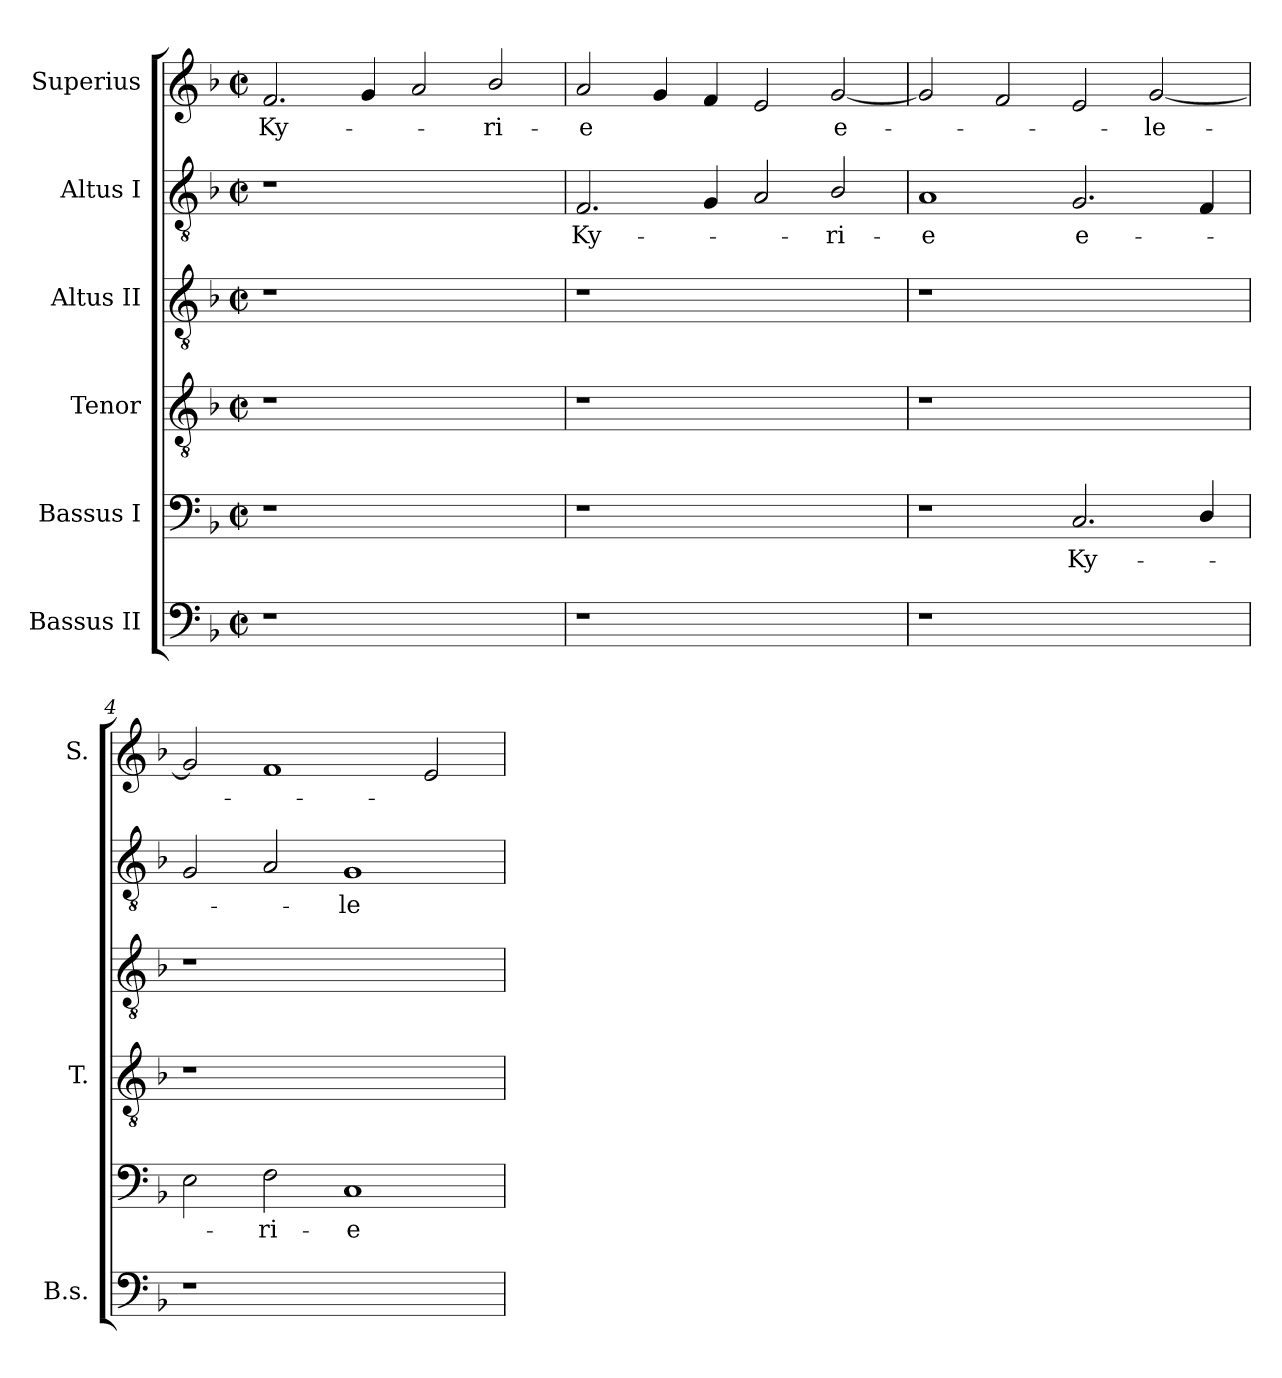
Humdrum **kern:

**kern	**kern	**text	**kern	**kern	**kern	**text	**kern	**text
*part6	*part5	*part5	*part4	*part3	*part2	*part2	*part1	*part1
*staff6	*staff5	*staff5	*staff4	*staff3	*staff2	*staff2	*staff1	*staff1
*I"Bassus II	*I"Bassus I	*	*I"Tenor	*I"Altus II	*I"Altus I	*	*I"Superius	*
*I'B.s.	*	*	*I'T.	*	*	*	*I'S.	*
!!LO:PB:g=z
*clefF4	*clefF4	*	*clefGv2	*clefGv2	*clefGv2	*	*clefG2	*
*	*	*	*ITrd7c12	*ITrd7c12	*ITrd7c12	*	*	*
*k[b-]	*k[b-]	*	*k[b-]	*k[b-]	*k[b-]	*	*k[b-]	*
*F:	*F:	*	*F:	*F:	*F:	*	*F:	*
*M2/2	*M2/2	*	*M2/2	*M2/2	*M2/2	*	*M2/2	*
*met(c|)	*met(c|)	*	*met(c|)	*met(c|)	*met(c|)	*	*met(c|)	*
=1	=1	=1	=1	=1	=1	=1	=1	=1
!LO:N:vis=1	!LO:N:vis=1	!	!LO:N:vis=1	!LO:N:vis=1	!LO:N:vis=1	!	!	!
!	!	!	!	!	!	!	!	!LO:LY:b:color=#000000
1r	1r	.	1r	1r	1r	.	2.fi/	Ky-
.	.	.	.	.	.	.	4gi/	.
1ryy	1ryy	.	1ryy	1ryy	1ryy	.	2ai/	.
!	!	!	!	!	!	!	!	!LO:LY:b:color=#000000
.	.	.	.	.	.	.	2b-i/	-ri-
=2	=2	=2	=2	=2	=2	=2	=2	=2
!LO:N:vis=1	!LO:N:vis=1	!	!LO:N:vis=1	!LO:N:vis=1	!	!	!	!
!	!	!	!	!	!	!LO:LY:b:color=#000000	!	!
!	!	!	!	!	!	!	!	!LO:LY:b:color=#000000
1r	1r	.	1r	1r	2.FFi/	Ky-	2ai/	-e
.	.	.	.	.	.	.	4gi/	.
.	.	.	.	.	4GGi/	.	4fi/	.
1ryy	1ryy	.	1ryy	1ryy	2AAi/	.	2ei/	.
!	!	!	!	!	!	!LO:LY:b:color=#000000	!	!
!	!	!	!	!	!	!	!	!LO:LY:b:color=#000000
.	.	.	.	.	2BB-i/	-ri-	[<2gi/	e-
=3	=3	=3	=3	=3	=3	=3	=3	=3
!LO:N:vis=1	!	!	!LO:N:vis=1	!LO:N:vis=1	!	!	!	!
!	!	!	!	!	!	!LO:LY:b:color=#000000	!	!
1r	1r	.	1r	1r	1AAi	-e	2gi/]	.
.	.	.	.	.	.	.	2fi/	.
!	!	!LO:LY:b:color=#000000	!	!	!	!	!	!
!	!	!	!	!	!	!LO:LY:b:color=#000000	!	!
1ryy	2.Ci/	Ky-	1ryy	1ryy	2.GGi/	e-	2ei/	.
!	!	!	!	!	!	!	!	!LO:LY:b:color=#000000
.	.	.	.	.	.	.	[<2gi/	-le-
.	4Di/	.	.	.	4FFi/	.	.	.
=4	=4	=4	=4	=4	=4	=4	=4	=4
!LO:N:vis=1	!	!	!LO:N:vis=1	!LO:N:vis=1	!	!	!	!
1r	2Ei\	.	1r	1r	2GGi/	.	2gi/]	.
!	!	!LO:LY:b:color=#000000	!	!	!	!	!	!
.	2Fi\	-ri-	.	.	2AAi/	.	1fi	.
!	!	!LO:LY:b:color=#000000	!	!	!	!	!	!
!	!	!	!	!	!	!LO:LY:b:color=#000000	!	!
1ryy	1Ci	-e	1ryy	1ryy	1GGi	-le-	.	.
.	.	.	.	.	.	.	2ei/	.
=	=	=	=	=	=	=	=	=
*-	*-	*-	*-	*-	*-	*-	*-	*-
